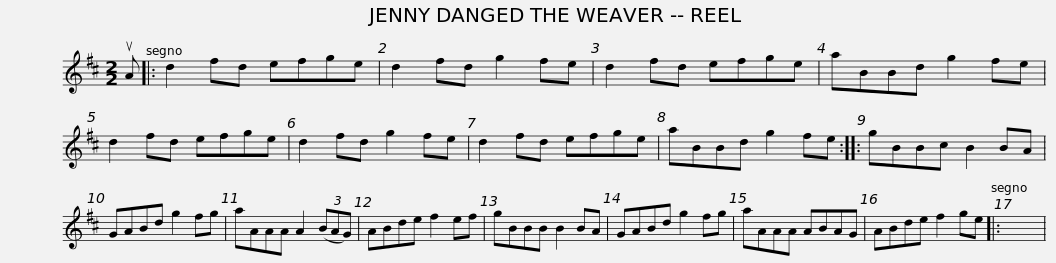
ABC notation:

X:1
L:1/8
M:2/2
I:linebreak $
K:D
V:1 treble
V:1
 uA |: d2 fd efge | d2 fd g2 fe | d2 fd efge | aBBd g2 fe | %5
 d2 fd efge | d2 fd g2 fe |$ d2 fd efge | aBBd g2 fe :: gBBc B2 BA | %10
 GABd g2 fg | aAAA A2 (3(BAG) | ABde f2 ef |$ gBBB B2 BA | GABd g2 fg | %15
 aAAA ABAG | ABde f2 ge |: x8 | %18
